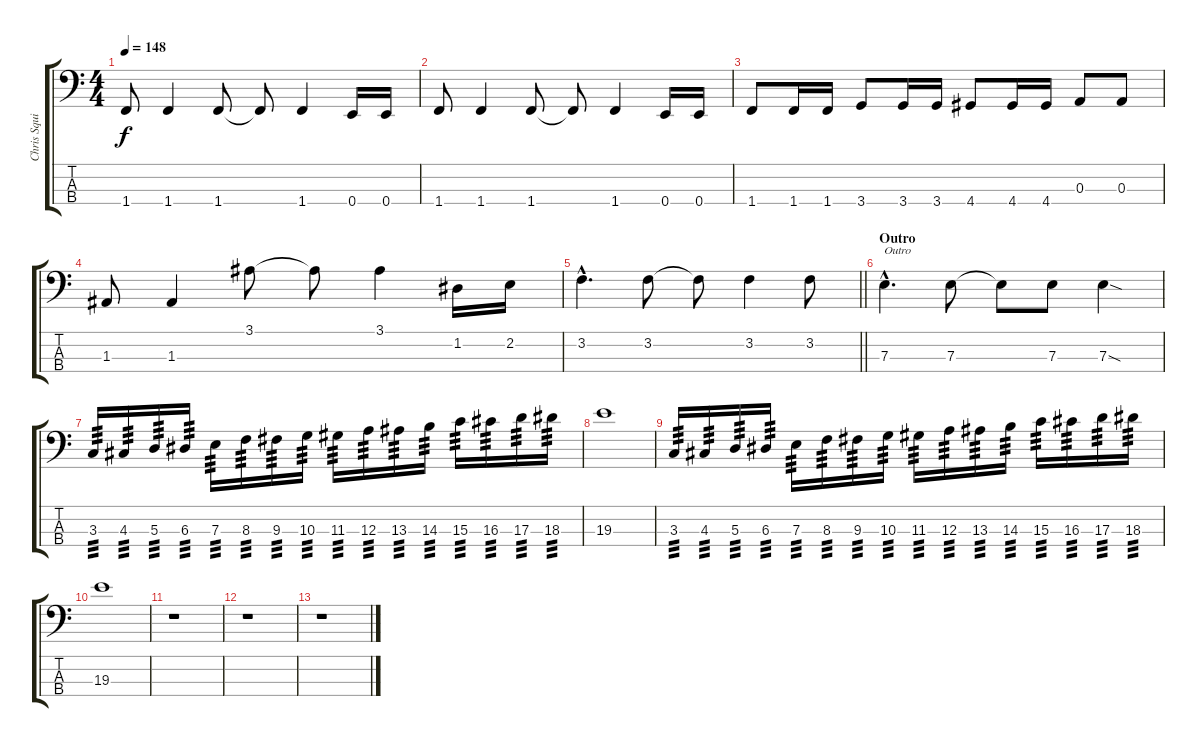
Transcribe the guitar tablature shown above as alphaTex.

\track ("Chris Squire" "Chris Squi") {instrument electricbasspick}
\staff {score tabs}
\tuning (G2 D2 A1 E1) {hide}
\ts (4 4)
\tempo 148
\clef f4
\ks c
1.4.8{dy f} 1.4.4 1.4.8 1.4{t}.8 1.4.4 0.4.16 0.4.16 |
1.4.8 1.4.4 1.4.8 1.4{t}.8 1.4.4 0.4.16 0.4.16 |
1.4.8 1.4.16 1.4.16 3.4.8 3.4.16 3.4.16 4.4.8 4.4.16 4.4.16 0.3.8 0.3.8 |
1.3.8 1.3.4 3.1.8 3.1{t}.8 3.1.4 1.2.16 2.2.16 |
\barLineRight lightlight
3.2{hac}.4{d} 3.2.8 3.2{t}.8 3.2.4 3.2.8 |
\section ("" "Outro")
7.3{hac}.4{d txt "Outro"} 7.3.8 7.3{t}.8 7.3.8 7.3{sod}.4 |
3.3.16{tp 3} 4.3.16{tp 3} 5.3.16{tp 3} 6.3.16{tp 3} 7.3.16{tp 3} 8.3.16{tp 3} 9.3.16{tp 3} 10.3.16{tp 3} 11.3.16{tp 3} 12.3.16{tp 3} 13.3.16{tp 3} 14.3.16{tp 3} 15.3.16{tp 3} 16.3.16{tp 3} 17.3.16{tp 3} 18.3.16{tp 3} |
19.3.1 |
3.3.16{tp 3} 4.3.16{tp 3} 5.3.16{tp 3} 6.3.16{tp 3} 7.3.16{tp 3} 8.3.16{tp 3} 9.3.16{tp 3} 10.3.16{tp 3} 11.3.16{tp 3} 12.3.16{tp 3} 13.3.16{tp 3} 14.3.16{tp 3} 15.3.16{tp 3} 16.3.16{tp 3} 17.3.16{tp 3} 18.3.16{tp 3} |
19.3.1 |
r.1 |
r.1 |
r.1
